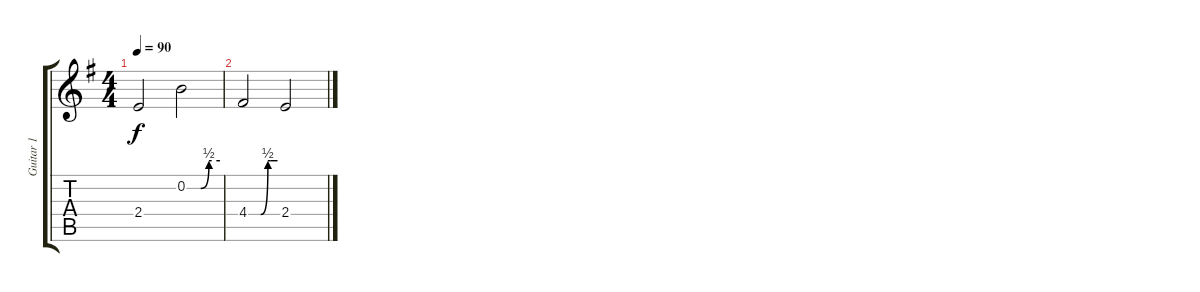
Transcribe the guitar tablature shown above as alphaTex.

\track ("Guitar 1" "Guitar 1") {instrument overdrivenguitar}
\staff {score tabs}
\tuning (E4 B3 G3 D3 A2 E2) {hide}
\ts (4 4)
\tempo 90
\clef g2
\ks eminor
2.4.2{dy f} 0.2{be (custom 0 0 25 0 40 2 45 2 60 2)}.2 |
4.4{be (custom 0 0 25 0 40 2 45 2 60 2)}.2 2.4.2
